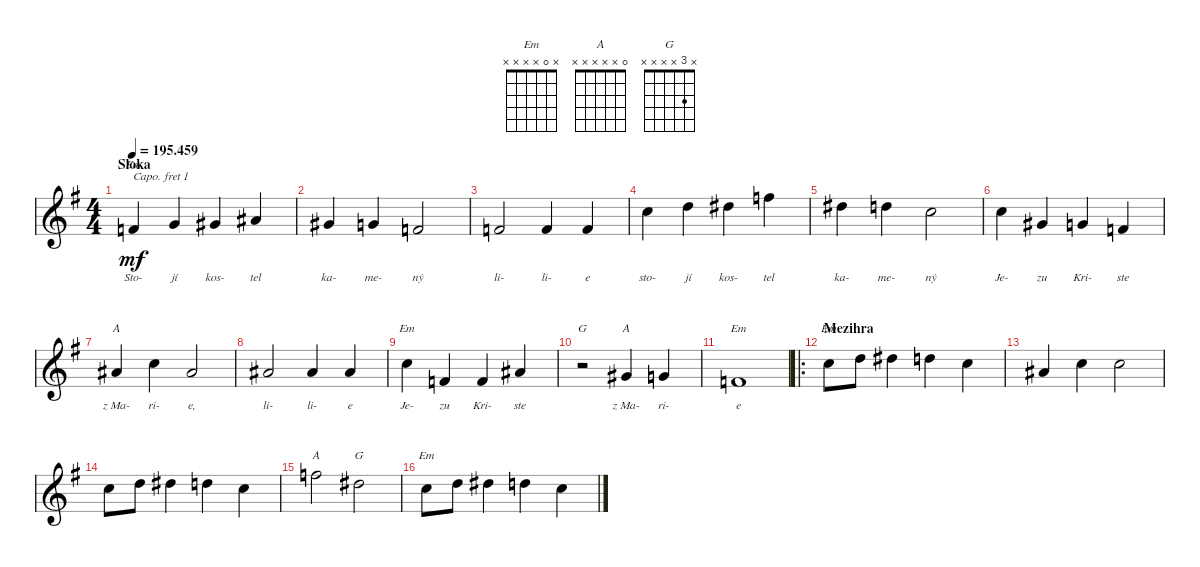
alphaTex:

\defaultSystemsLayout 4
\bracketExtendMode groupsimilarinstruments
\singleTrackTrackNamePolicy hidden
\multiTrackTrackNamePolicy hidden
\firstSystemTrackNameOrientation horizontal
\otherSystemsTrackNameOrientation horizontal
\track ("Steel Guitar" "S-Gt") {instrument acousticguitarsteel}
\staff {score}
\capo 1
\tuning (E4 B3 G3 D3 A2 E2)
\chord ("Em" x x x 2 x x) {showfingering false}
\chord ("A" x x 2 x x x) {showfingering false}
\chord ("Em" x 0 x x x x) {showfingering false}
\chord ("A" x x 0 x x x) {showfingering false}
\chord ("G" x x x x x x)
\chord ("A" 0 x x x x x) {showfingering false}
\chord ("G" x 3 x x x x) {showfingering false}
\ts (4 4)
\section ("" "Sloka")
\tempo
195.459
\accidentals auto
\clef g2
\ottava regular
\simile none
\ks g
2.4.4{ch "Em" lyrics (0 "Sto-") lyrics (1 "") lyrics (2 "") lyrics (3 "") lyrics (4 "") dy mf instrument acousticguitarsteel} 4.4.4{lyrics (0 "jí") lyrics (1 "") lyrics (2 "") lyrics (3 "") lyrics (4 "")} 0.3.4{lyrics (0 "kos-") lyrics (1 "") lyrics (2 "") lyrics (3 "") lyrics (4 "")} 2.3.4{lyrics (0 "tel") lyrics (1 "") lyrics (2 "") lyrics (3 "") lyrics (4 "")} |
0.3.4{lyrics (0 "ka-") lyrics (1 "") lyrics (2 "") lyrics (3 "") lyrics (4 "")} 4.4.4{lyrics (0 "me-") lyrics (1 "") lyrics (2 "") lyrics (3 "") lyrics (4 "")} 2.4.2{lyrics (0 "ný") lyrics (1 "") lyrics (2 "") lyrics (3 "") lyrics (4 "")} |
2.4.2{lyrics (0 "li-") lyrics (1 "") lyrics (2 "") lyrics (3 "") lyrics (4 "")} 2.4.4{lyrics (0 "li-") lyrics (1 "") lyrics (2 "") lyrics (3 "") lyrics (4 "")} 2.4.4{lyrics (0 "e") lyrics (1 "") lyrics (2 "") lyrics (3 "") lyrics (4 "")} |
0.2.4{lyrics (0 "sto-") lyrics (1 "") lyrics (2 "") lyrics (3 "") lyrics (4 "")} 2.2.4{lyrics (0 "jí") lyrics (1 "") lyrics (2 "") lyrics (3 "") lyrics (4 "")} 3.2.4{lyrics (0 "kos-") lyrics (1 "") lyrics (2 "") lyrics (3 "") lyrics (4 "")} 0.1.4{lyrics (0 "tel") lyrics (1 "") lyrics (2 "") lyrics (3 "") lyrics (4 "")} |
3.2.4{lyrics (0 "ka-") lyrics (1 "") lyrics (2 "") lyrics (3 "") lyrics (4 "")} 2.2.4{lyrics (0 "me-") lyrics (1 "") lyrics (2 "") lyrics (3 "") lyrics (4 "")} 0.2.2{lyrics (0 "ný") lyrics (1 "") lyrics (2 "") lyrics (3 "") lyrics (4 "")} |
0.2.4{lyrics (0 "Je-") lyrics (1 "") lyrics (2 "") lyrics (3 "") lyrics (4 "")} 0.3.4{lyrics (0 "zu") lyrics (1 "") lyrics (2 "") lyrics (3 "") lyrics (4 "")} 4.4.4{lyrics (0 "Kri-") lyrics (1 "") lyrics (2 "") lyrics (3 "") lyrics (4 "")} 2.4.4{lyrics (0 "ste") lyrics (1 "") lyrics (2 "") lyrics (3 "") lyrics (4 "")} |
2.3.4{ch "A" lyrics (0 "z Ma-") lyrics (1 "") lyrics (2 "") lyrics (3 "") lyrics (4 "")} 0.2.4{lyrics (0 "ri-") lyrics (1 "") lyrics (2 "") lyrics (3 "") lyrics (4 "")} 2.3.2{lyrics (0 "e,") lyrics (1 "") lyrics (2 "") lyrics (3 "") lyrics (4 "")} |
2.3.2{lyrics (0 "li-") lyrics (1 "") lyrics (2 "") lyrics (3 "") lyrics (4 "")} 2.3.4{lyrics (0 "li-") lyrics (1 "") lyrics (2 "") lyrics (3 "") lyrics (4 "")} 2.3.4{lyrics (0 "e") lyrics (1 "") lyrics (2 "") lyrics (3 "") lyrics (4 "")} |
0.2.4{ch "Em" lyrics (0 "Je-") lyrics (1 "") lyrics (2 "") lyrics (3 "") lyrics (4 "")} 2.4.4{lyrics (0 "zu") lyrics (1 "") lyrics (2 "") lyrics (3 "") lyrics (4 "")} 2.4.4{lyrics (0 "Kri-") lyrics (1 "") lyrics (2 "") lyrics (3 "") lyrics (4 "")} 2.3.4{lyrics (0 "ste") lyrics (1 "") lyrics (2 "") lyrics (3 "") lyrics (4 "")} |
r.2{ch "G"} 0.3.4{ch "A" lyrics (0 "z Ma-") lyrics (1 "") lyrics (2 "") lyrics (3 "") lyrics (4 "")} 4.4.4{lyrics (0 "ri-") lyrics (1 "") lyrics (2 "") lyrics (3 "") lyrics (4 "")} |
2.4.1{ch "Em" lyrics (0 "e") lyrics (1 "") lyrics (2 "") lyrics (3 "") lyrics (4 "")} |
\ro
\section ("" "Mezihra")
0.2.8{ch "Em"} 2.2.8 3.2.4 2.2.4 0.2.4 |
2.3.4 0.2.4 0.2.2 |
0.2.8 2.2.8 3.2.4 2.2.4 0.2.4 |
0.1.2{ch "A"} 3.2.2{ch "G"} |
0.2.8{ch "Em"} 2.2.8 3.2.4 2.2.4 0.2.4
